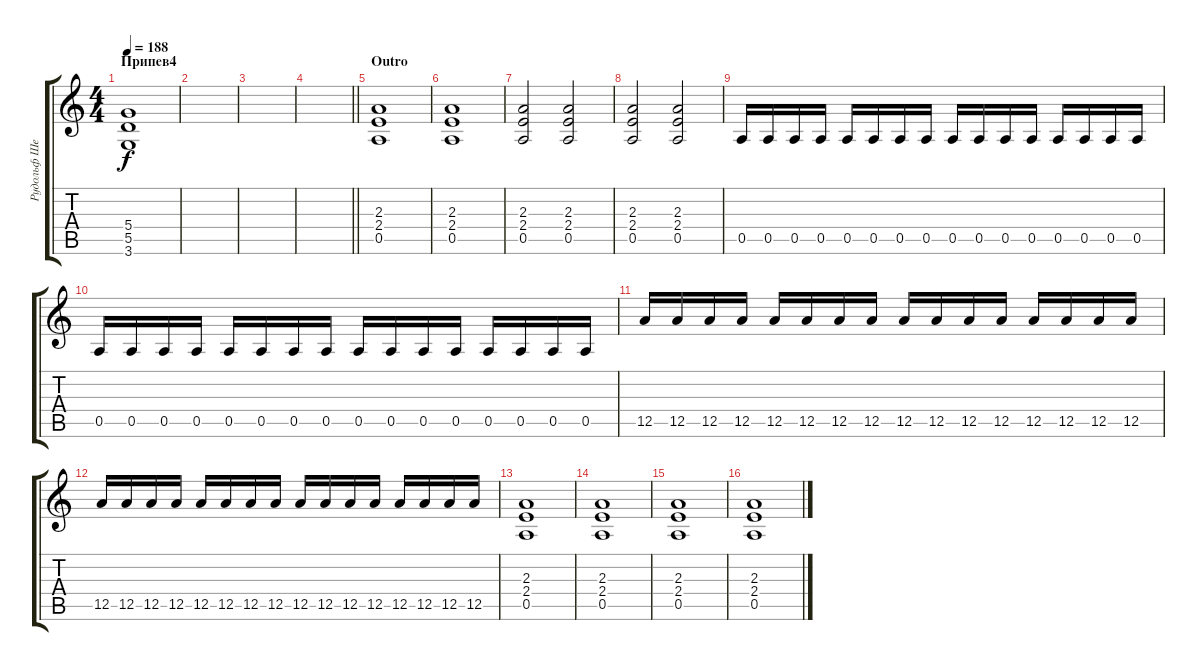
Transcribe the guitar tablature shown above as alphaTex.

\track ("Рудольф Шенкер (или Маттиас)" "Рудольф Ше") {instrument distortionguitar}
\staff {score tabs}
\tuning (E4 B3 G3 D3 A2 E2) {hide}
\ts (4 4)
\section ("" "Припев4")
\tempo 188
\clef g2
\ks c
(5.4 5.5 3.6).1{dy f} |
|
|
\barLineRight lightlight
|
\section ("" "Outro")
(2.3 2.4 0.5).1 |
(2.3 2.4 0.5).1 |
(2.3 2.4 0.5).2 (2.3 2.4 0.5).2 |
(2.3 2.4 0.5).2 (2.3 2.4 0.5).2 |
0.5.16 0.5.16 0.5.16 0.5.16 0.5.16 0.5.16 0.5.16 0.5.16 0.5.16 0.5.16 0.5.16 0.5.16 0.5.16 0.5.16 0.5.16 0.5.16 |
0.5.16 0.5.16 0.5.16 0.5.16 0.5.16 0.5.16 0.5.16 0.5.16 0.5.16 0.5.16 0.5.16 0.5.16 0.5.16 0.5.16 0.5.16 0.5.16 |
12.5.16 12.5.16 12.5.16 12.5.16 12.5.16 12.5.16 12.5.16 12.5.16 12.5.16 12.5.16 12.5.16 12.5.16 12.5.16 12.5.16 12.5.16 12.5.16 |
12.5.16 12.5.16 12.5.16 12.5.16 12.5.16 12.5.16 12.5.16 12.5.16 12.5.16 12.5.16 12.5.16 12.5.16 12.5.16 12.5.16 12.5.16 12.5.16 |
(2.3 2.4 0.5).1 |
(2.3 2.4 0.5).1 |
(2.3 2.4 0.5).1 |
(2.3 2.4 0.5).1
